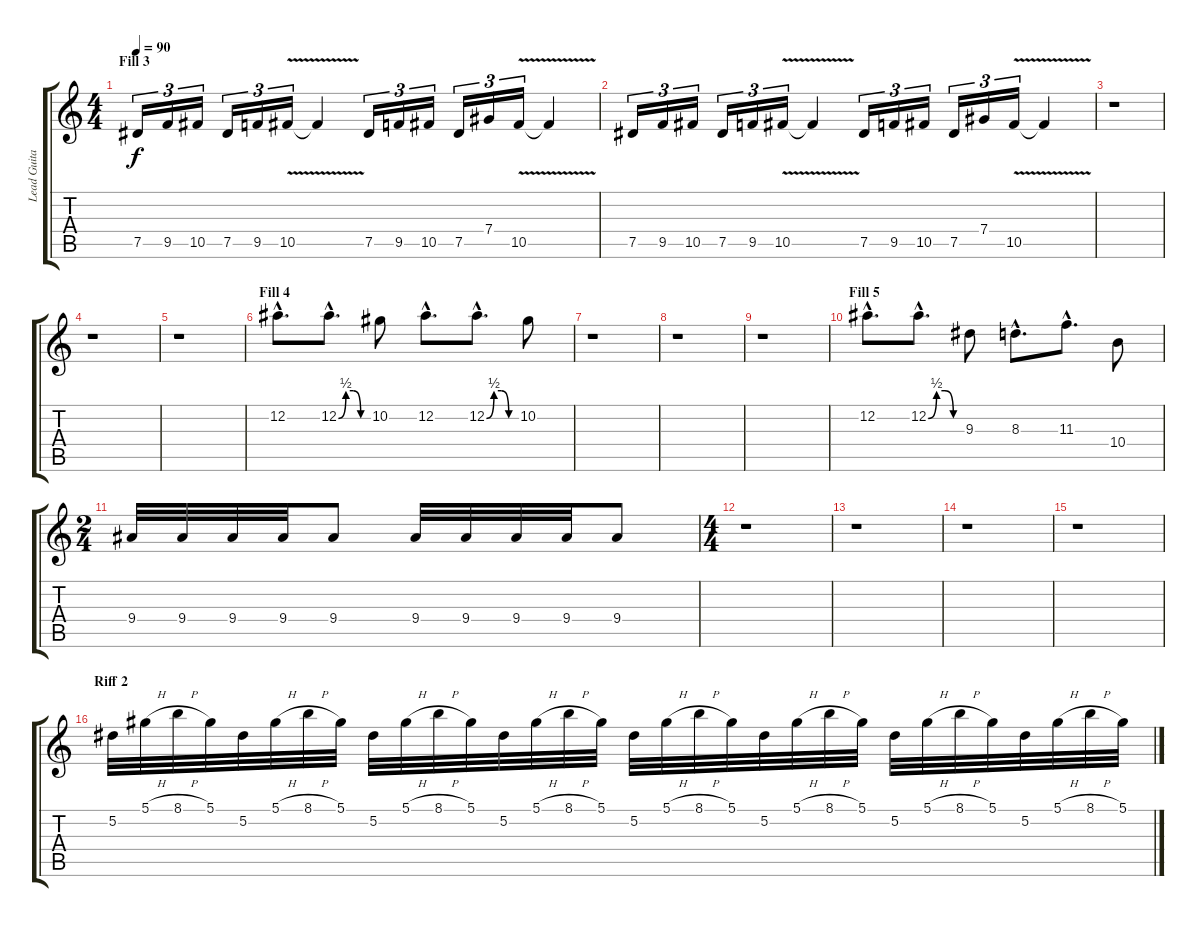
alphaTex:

\track ("Lead Guitar" "Lead Guita") {instrument distortionguitar}
\staff {score tabs}
\tuning (Eb4 Bb3 Gb3 Db3 Ab2 Eb2) {hide}
\ts (4 4)
\section ("" "Fill 3")
\tempo 90
\clef g2
\ks c
7.5.16{tu (3 2) dy f} 9.5.16{tu (3 2)} 10.5.16{tu (3 2)} 7.5.16{tu (3 2)} 9.5.16{tu (3 2)} 10.5{v}.16{tu (3 2)} 10.5{t}.4 7.5.16{tu (3 2)} 9.5.16{tu (3 2)} 10.5.16{tu (3 2)} 7.5.16{tu (3 2)} 7.4.16{tu (3 2)} 10.5{v}.16{tu (3 2)} 10.5{t}.4 |
7.5.16{tu (3 2)} 9.5.16{tu (3 2)} 10.5.16{tu (3 2)} 7.5.16{tu (3 2)} 9.5.16{tu (3 2)} 10.5{v}.16{tu (3 2)} 10.5{t}.4 7.5.16{tu (3 2)} 9.5.16{tu (3 2)} 10.5.16{tu (3 2)} 7.5.16{tu (3 2)} 7.4.16{tu (3 2)} 10.5{v}.16{tu (3 2)} 10.5{t}.4 |
r.1 |
r.1 |
r.1 |
\section ("" "Fill 4")
12.2{hac}.8{d} 12.2{be (custom 0 0 15 2 30 2 45 0 60 0) hac}.8{d} 10.2.8 12.2{hac}.8{d} 12.2{be (custom 0 0 15 2 30 2 45 0 60 0) hac}.8{d} 10.2.8 |
r.1 |
r.1 |
r.1 |
\section ("" "Fill 5")
12.2{hac}.8{d} 12.2{be (custom 0 0 15 2 30 2 45 0 60 0) hac}.8{d} 9.3.8 8.3{hac}.8{d} 11.3{hac}.8{d} 10.4.8 |
\ts (2 4)
9.4.32 9.4.32 9.4.32 9.4.32 9.4.8 9.4.32 9.4.32 9.4.32 9.4.32 9.4.8 |
\ts (4 4)
r.1 |
r.1 |
r.1 |
r.1 |
\section ("" "Riff 2")
5.2.32 5.1{h}.32 8.1{h}.32 5.1.32 5.2.32 5.1{h}.32 8.1{h}.32 5.1.32 5.2.32 5.1{h}.32 8.1{h}.32 5.1.32 5.2.32 5.1{h}.32 8.1{h}.32 5.1.32 5.2.32 5.1{h}.32 8.1{h}.32 5.1.32 5.2.32 5.1{h}.32 8.1{h}.32 5.1.32 5.2.32 5.1{h}.32 8.1{h}.32 5.1.32 5.2.32 5.1{h}.32 8.1{h}.32 5.1.32
